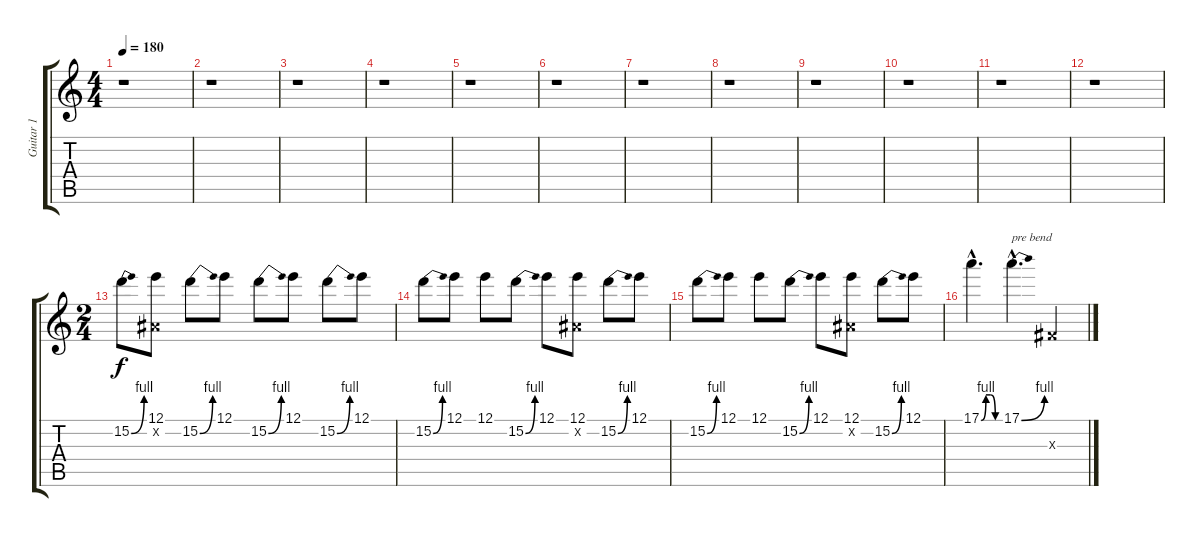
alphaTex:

\track ("Guitar 1" "Guitar 1") {instrument distortionguitar}
\staff {score tabs}
\tuning (E4 B3 G3 D3 A2 E2) {hide}
\ts (4 4)
\tempo 180
\clef g2
\ks c
r.1{dy f} |
r.1 |
r.1 |
r.1 |
r.1 |
r.1 |
r.1 |
r.1 |
r.1 |
r.1 |
r.1 |
r.1 |
\ts (2 4)
15.2{be (bend 0 0 60 4)}.8 (12.1 -1.2{x}).8 15.2{be (bend 0 0 60 4)}.8 12.1.8 15.2{be (bend 0 0 60 4)}.8 12.1.8 15.2{be (bend 0 0 60 4)}.8 12.1.8 |
15.2{be (bend 0 0 60 4)}.8 12.1.8 12.1.8 15.2{be (bend 0 0 60 4)}.8 12.1.8 (12.1 -1.2{x}).8 15.2{be (bend 0 0 60 4)}.8 12.1.8 |
15.2{be (bend 0 0 60 4)}.8 12.1.8 12.1.8 15.2{be (bend 0 0 60 4)}.8 12.1.8 (12.1 -1.2{x}).8 15.2{be (bend 0 0 60 4)}.8 12.1.8 |
17.1{be (custom 0 0 15 4 30 4 45 0 60 0) hac}.4{d} 17.1{be (bend 0 0 60 4) hac}.4{d txt "pre bend"} -1.3{x}.4
